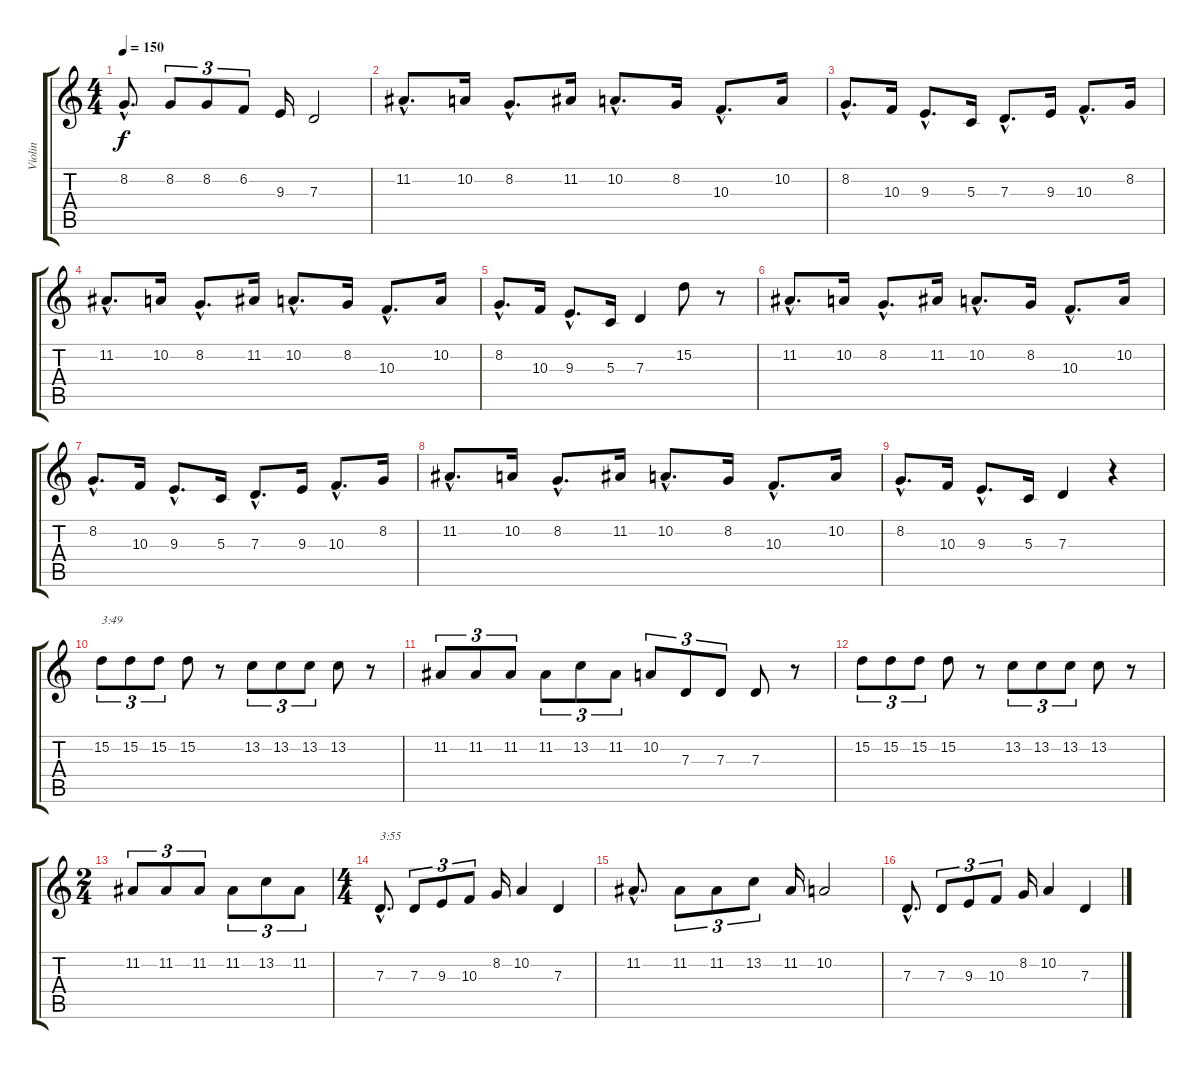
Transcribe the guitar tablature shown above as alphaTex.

\track ("Violin" "Violin") {instrument violin}
\staff {score tabs}
\tuning (E4 B3 G3 D3 A2 E2) {hide}
\ts (4 4)
\tempo 150
\clef g2
\ks c
8.2{hac}.8{d dy f} 8.2.8{tu (3 2)} 8.2.8{tu (3 2)} 6.2.8{tu (3 2)} 9.3.16 7.3.2 |
11.2{hac}.8{d} 10.2.16 8.2{hac}.8{d} 11.2.16 10.2{hac}.8{d} 8.2.16 10.3{hac}.8{d} 10.2.16 |
8.2{hac}.8{d} 10.3.16 9.3{hac}.8{d} 5.3.16 7.3{hac}.8{d} 9.3.16 10.3{hac}.8{d} 8.2.16 |
11.2{hac}.8{d} 10.2.16 8.2{hac}.8{d} 11.2.16 10.2{hac}.8{d} 8.2.16 10.3{hac}.8{d} 10.2.16 |
8.2{hac}.8{d} 10.3.16 9.3{hac}.8{d} 5.3.16 7.3.4 15.2.8 r.8 |
11.2{hac}.8{d} 10.2.16 8.2{hac}.8{d} 11.2.16 10.2{hac}.8{d} 8.2.16 10.3{hac}.8{d} 10.2.16 |
8.2{hac}.8{d} 10.3.16 9.3{hac}.8{d} 5.3.16 7.3{hac}.8{d} 9.3.16 10.3{hac}.8{d} 8.2.16 |
11.2{hac}.8{d} 10.2.16 8.2{hac}.8{d} 11.2.16 10.2{hac}.8{d} 8.2.16 10.3{hac}.8{d} 10.2.16 |
8.2{hac}.8{d} 10.3.16 9.3{hac}.8{d} 5.3.16 7.3.4 r.4 |
15.2.8{tu (3 2) txt "3:49"} 15.2.8{tu (3 2)} 15.2.8{tu (3 2)} 15.2.8 r.8 13.2.8{tu (3 2)} 13.2.8{tu (3 2)} 13.2.8{tu (3 2)} 13.2.8 r.8 |
11.2.8{tu (3 2)} 11.2.8{tu (3 2)} 11.2.8{tu (3 2)} 11.2.8{tu (3 2)} 13.2.8{tu (3 2)} 11.2.8{tu (3 2)} 10.2.8{tu (3 2)} 7.3.8{tu (3 2)} 7.3.8{tu (3 2)} 7.3.8 r.8 |
15.2.8{tu (3 2)} 15.2.8{tu (3 2)} 15.2.8{tu (3 2)} 15.2.8 r.8 13.2.8{tu (3 2)} 13.2.8{tu (3 2)} 13.2.8{tu (3 2)} 13.2.8 r.8 |
\ts (2 4)
11.2.8{tu (3 2)} 11.2.8{tu (3 2)} 11.2.8{tu (3 2)} 11.2.8{tu (3 2)} 13.2.8{tu (3 2)} 11.2.8{tu (3 2)} |
\ts (4 4)
7.3{hac}.8{d txt "3:55"} 7.3.8{tu (3 2)} 9.3.8{tu (3 2)} 10.3.8{tu (3 2)} 8.2.16 10.2.4 7.3.4 |
11.2{hac}.8{d} 11.2.8{tu (3 2)} 11.2.8{tu (3 2)} 13.2.8{tu (3 2)} 11.2.16 10.2.2 |
7.3{hac}.8{d} 7.3.8{tu (3 2)} 9.3.8{tu (3 2)} 10.3.8{tu (3 2)} 8.2.16 10.2.4 7.3.4
